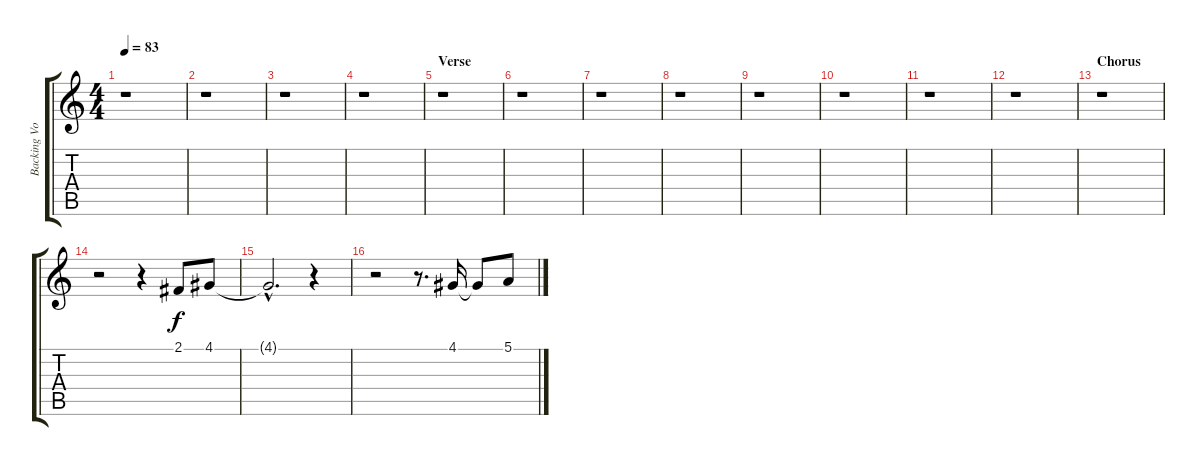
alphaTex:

\track ("Backing Vox" "Backing Vo") {instrument tenorsax}
\staff {score tabs}
\tuning (E4 B3 G3 D3 A2 E2) {hide}
\ts (4 4)
\tempo 83
\clef g2
\ks c
r.1{dy f} |
r.1 |
r.1 |
r.1 |
\section ("" "Verse")
r.1 |
r.1 |
r.1 |
r.1 |
r.1 |
r.1 |
r.1 |
r.1 |
\section ("" "Chorus")
r.1 |
r.2 r.4 2.1.8{volume 15} 4.1.8 |
4.1{hac t}.2{d} r.4 |
r.2 r.8{d} 4.1.16 4.1{t}.8 5.1.8
